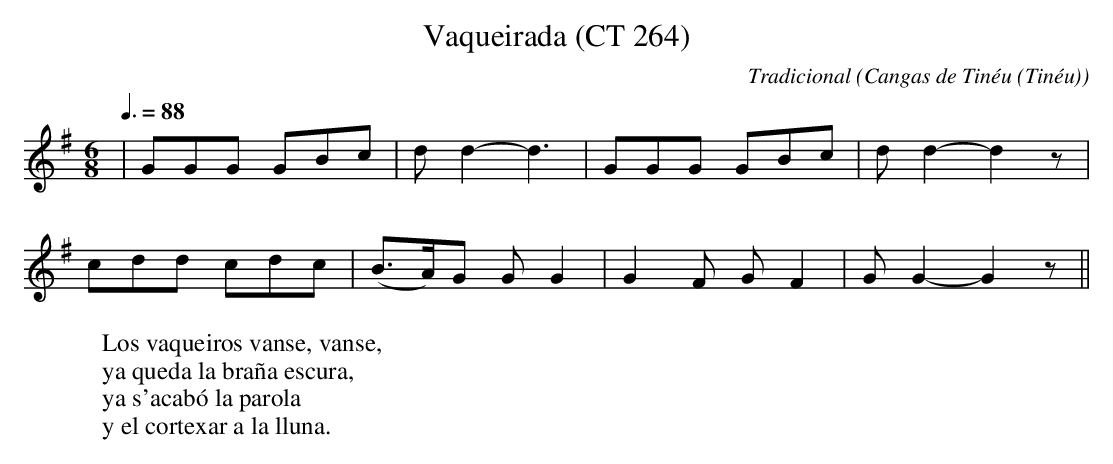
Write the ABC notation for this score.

X:1
T:Vaqueirada (CT 264)
C:Tradicional
O:Cangas de Tinéu (Tinéu)
M:6/8
L:1/8
Q:3/8=88
K:G
|GGG GBc|dd2- d3|GGG GBc|dd2- d2z|
cdd cdc|(B3/2A/2)G GG2|G2F GF2|GG2- G2z||
W:Los vaqueiros vanse, vanse,
W:ya queda la braña escura,
W:ya s'acabó la parola
W:y el cortexar a la lluna.
W:
